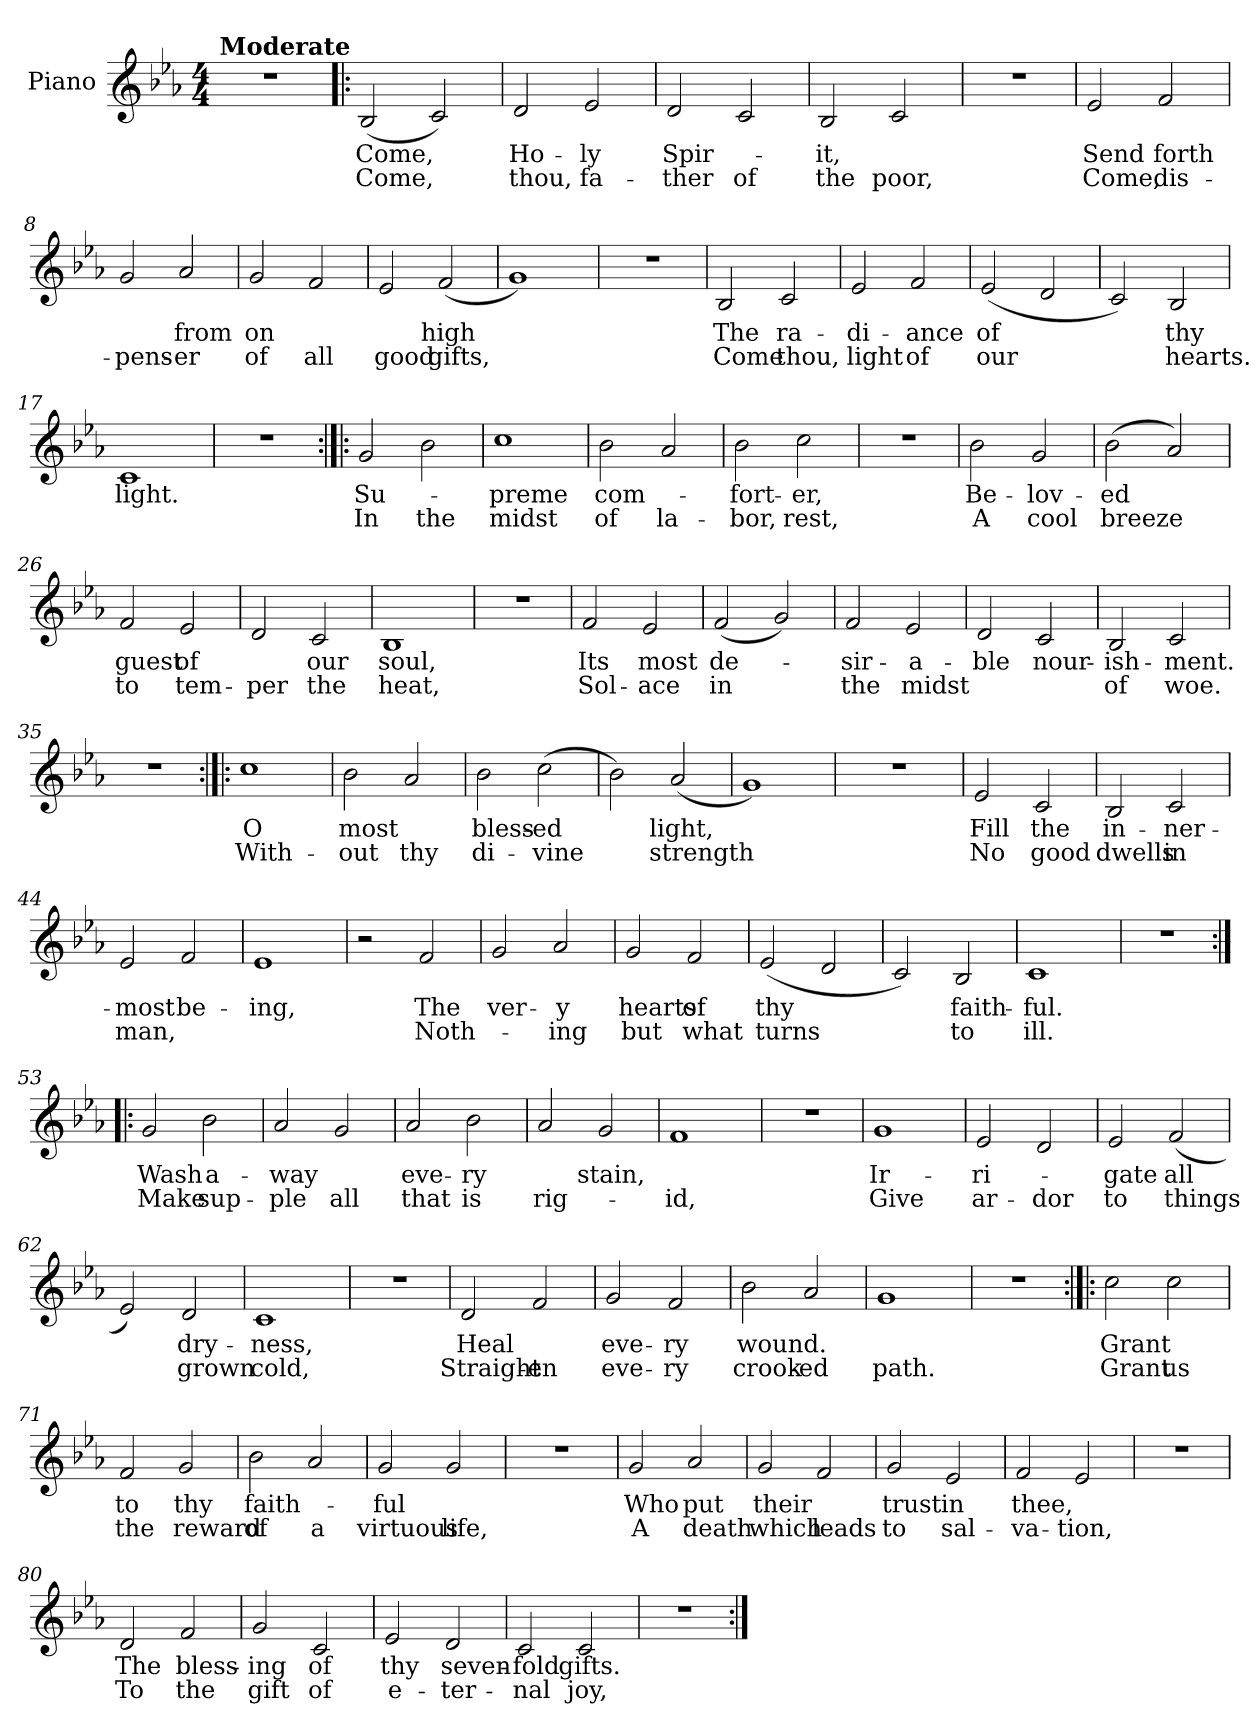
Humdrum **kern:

**kern	**text	**text
*part1	*part1	*part1
*staff1	*staff1	*staff1
*I"Piano	*	*
*I'Pno.	*	*
*clefG2	*	*
*k[b-e-a-]	*	*
*M4/4	*	*
*MM120	*	*
=1	=1	=1
!LO:TX:a:B:t=Moderate	!	!
1r	.	.
=2!|:	=2!|:	=2!|:
(>2B-/	Come,	Come,
2c/)	.	.
=3	=3	=3
2d/	Ho-	thou,
2e-/	-ly	fa-
=4	=4	=4
2d/	Spir-	-ther
2c/	.	of
=5	=5	=5
2B-/	-it,	the
2c/	.	poor,
=6	=6	=6
1r	.	.
=7	=7	=7
2e-/	Send	Come,
2f/	forth	dis-
=8	=8	=8
2g/	.	-pens-
2a-/	from	-er
=9	=9	=9
2g/	on	of
2f/	.	all
!!LO:LB:g=z
=10	=10	=10
2e-/	.	good
(>2f/	high	gifts,
=11	=11	=11
1g)	.	.
=12	=12	=12
1r	.	.
=13	=13	=13
2B-/	The	Come
2c/	ra-	thou,
=14	=14	=14
2e-/	-di-	light
2f/	-ance	of
=15	=15	=15
(<2e-/	of	our
2d/	.	.
=16	=16	=16
2c/)	.	.
2B-/	thy	hearts.
=17	=17	=17
1c	light.	.
=18	=18	=18
1r	.	.
=19:|!|:	=19:|!|:	=19:|!|:
2g/	Su-	In
2b-\	.	the
!!LO:LB:g=z
=20	=20	=20
1cc	-preme	midst
=21	=21	=21
2b-\	com-	of
2a-/	.	la-
=22	=22	=22
2b-\	-fort-	-bor,
2cc\	-er,	rest,
=23	=23	=23
1r	.	.
=24	=24	=24
2b-\	Be-	A
2g/	-lov-	cool
=25	=25	=25
(<2b-\	-ed	breeze
2a-/)	.	.
=26	=26	=26
2f/	guest	to
2e-/	of	tem-
=27	=27	=27
2d/	.	-per
2c/	our	the
=28	=28	=28
1B-	soul,	heat,
=29	=29	=29
1r	.	.
!!LO:LB:g=z
=30	=30	=30
2f/	Its	Sol-
2e-/	most	-ace
=31	=31	=31
(>2f/	de-	in
2g/)	.	.
=32	=32	=32
2f/	-sir-	the
2e-/	-a-	midst
=33	=33	=33
2d/	-ble	.
2c/	nour-	.
=34	=34	=34
2B-/	-ish-	of
2c/	-ment.	woe.
=35	=35	=35
1r	.	.
=36:|!|:	=36:|!|:	=36:|!|:
1cc	O	With-
=37	=37	=37
2b-\	most	-out
2a-/	.	thy
=38	=38	=38
2b-\	bless-	di-
(<2cc\	-ed	-vine
!!LO:LB:g=z
=39	=39	=39
2b-\)	.	.
(<2a-/	light,	strength
=40	=40	=40
1g)	.	.
=41	=41	=41
1r	.	.
=42	=42	=42
2e-/	Fill	No
2c/	the	good
=43	=43	=43
2B-/	in-	dwells
2c/	-ner-	in
=44	=44	=44
2e-/	-most	man,
2f/	be-	.
=45	=45	=45
1e-	-ing,	.
=46	=46	=46
2r	.	.
2f/	The	Noth-
=47	=47	=47
2g/	ver-	.
2a-/	-y	-ing
=48	=48	=48
2g/	hearts	but
2f/	of	what
!!LO:LB:g=z
=49	=49	=49
(<2e-/	thy	turns
2d/	.	.
=50	=50	=50
2c/)	.	.
2B-/	faith-	to
=51	=51	=51
1c	-ful.	ill.
=52	=52	=52
1r	.	.
=53:|!|:	=53:|!|:	=53:|!|:
2g/	Wash	Make
2b-\	a-	sup-
=54	=54	=54
2a-/	-way	-ple
2g/	.	all
=55	=55	=55
2a-/	eve-	that
2b-\	-ry	is
=56	=56	=56
2a-/	.	rig-
2g/	stain,	.
=57	=57	=57
1f	.	-id,
=58	=58	=58
1r	.	.
!!LO:LB:g=z
=59	=59	=59
1g	Ir-	Give
=60	=60	=60
2e-/	-ri-	ar-
2d/	.	-dor
=61	=61	=61
2e-/	-gate	to
(<2f/	all	things
=62	=62	=62
2e-/)	.	.
2d/	dry-	grown
=63	=63	=63
1c	-ness,	cold,
=64	=64	=64
1r	.	.
=65	=65	=65
2d/	Heal	Straight-
2f/	.	-en
=66	=66	=66
2g/	eve-	eve-
2f/	-ry	-ry
=67	=67	=67
2b-\	wound.	crook-
2a-/	.	-ed
=68	=68	=68
1g	.	path.
!!LO:LB:g=z
=69	=69	=69
1r	.	.
=70:|!|:	=70:|!|:	=70:|!|:
2cc\	Grant	Grant
2cc\	.	us
=71	=71	=71
2f/	to	the
2g/	thy	reward
=72	=72	=72
2b-\	faith-	of
2a-/	.	a
=73	=73	=73
2g/	-ful	virtuous
2g/	.	life,
=74	=74	=74
1r	.	.
=75	=75	=75
2g/	Who	A
2a-/	put	death
=76	=76	=76
2g/	their	which
2f/	.	leads
=77	=77	=77
2g/	trust	to
2e-/	in	sal-
!!LO:LB:g=z
=78	=78	=78
2f/	thee,	-va-
2e-/	.	-tion,
=79	=79	=79
1r	.	.
=80	=80	=80
2d/	The	To
2f/	bless-	the
=81	=81	=81
2g/	-ing	gift
2c/	of	of
=82	=82	=82
2e-/	thy	e-
2d/	seven-	-ter-
=83	=83	=83
2c/	-fold	-nal
2c/	gifts.	joy,
=84	=84	=84
1r	.	.
=:|!	=:|!	=:|!
*-	*-	*-
